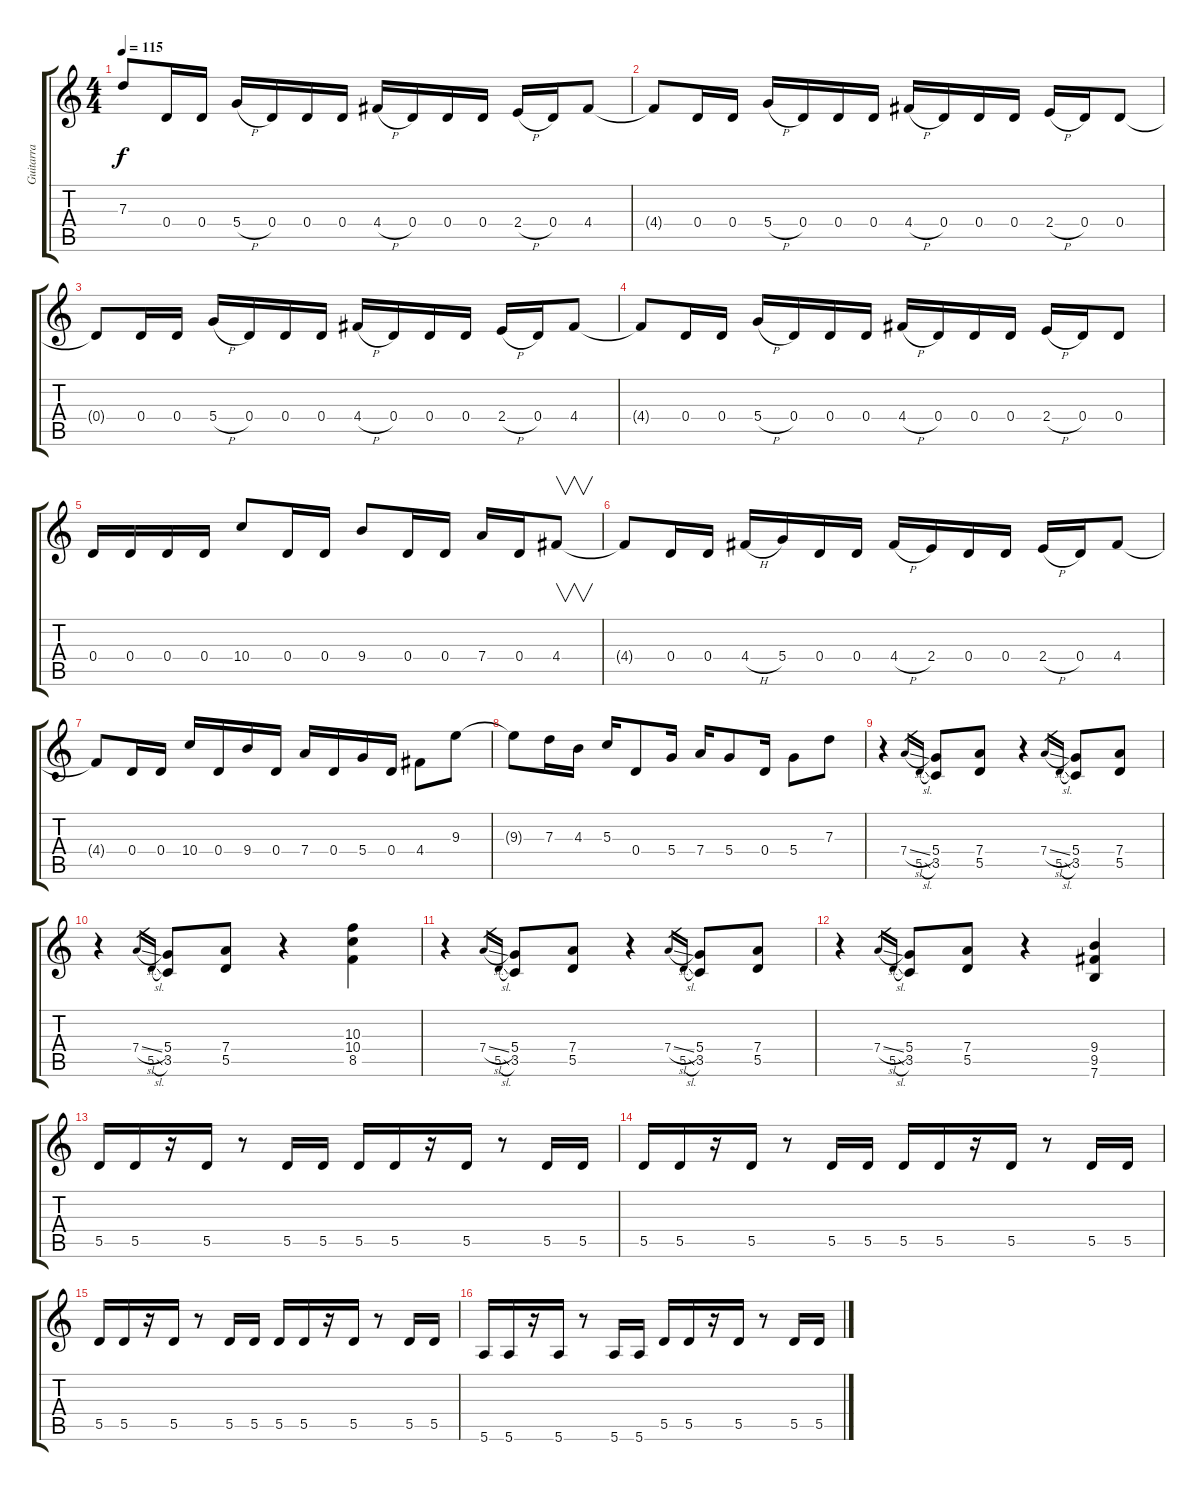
\track ("Guitarra" "Guitarra") {instrument overdrivenguitar}
\staff {score tabs}
\tuning (E4 B3 G3 D3 A2 E2) {hide}
\ts (4 4)
\tempo 115
\clef g2
\ks c
7.3{t}.8{dy f} 0.4.16 0.4.16 5.4{h}.16 0.4.16 0.4.16 0.4.16 4.4{h}.16 0.4.16 0.4.16 0.4.16 2.4{h}.16 0.4.16 4.4.8 |
4.4{t}.8 0.4.16 0.4.16 5.4{h}.16 0.4.16 0.4.16 0.4.16 4.4{h}.16 0.4.16 0.4.16 0.4.16 2.4{h}.16 0.4.16 0.4.8 |
0.4{t}.8 0.4.16 0.4.16 5.4{h}.16 0.4.16 0.4.16 0.4.16 4.4{h}.16 0.4.16 0.4.16 0.4.16 2.4{h}.16 0.4.16 4.4.8 |
4.4{t}.8 0.4.16 0.4.16 5.4{h}.16 0.4.16 0.4.16 0.4.16 4.4{h}.16 0.4.16 0.4.16 0.4.16 2.4{h}.16 0.4.16 0.4.8 |
0.4.16 0.4.16 0.4.16 0.4.16 10.4.8 0.4.16 0.4.16 9.4.8 0.4.16 0.4.16 7.4.16 0.4.16 4.4.8{v} |
4.4{t}.8 0.4.16 0.4.16 4.4{h}.16 5.4.16 0.4.16 0.4.16 4.4{h}.16 2.4.16 0.4.16 0.4.16 2.4{h}.16 0.4.16 4.4.8 |
4.4{t}.8 0.4.16 0.4.16 10.4.16 0.4.16 9.4.16 0.4.16 7.4.16 0.4.16 5.4.16 0.4.16 4.4.8 9.3.8 |
9.3{t}.8 7.3.16 4.3.16 5.3.16 0.4.8 5.4.16 7.4.16 5.4.8 0.4.16 5.4.8 7.3.8 |
r.4 7.4{sl}.16{gr} 5.5{sl}.16{gr} (5.4 3.5).8 (7.4 5.5).8 r.4 7.4{sl}.16{gr} 5.5{sl}.16{gr} (5.4 3.5).8 (7.4 5.5).8 |
r.4 7.4{sl}.16{gr} 5.5{sl}.16{gr} (5.4 3.5).8 (7.4 5.5).8 r.4 (10.3 10.4 8.5).4 |
r.4 7.4{sl}.16{gr} 5.5{sl}.16{gr} (5.4 3.5).8 (7.4 5.5).8 r.4 7.4{sl}.16{gr} 5.5{sl}.16{gr} (5.4 3.5).8 (7.4 5.5).8 |
r.4 7.4{sl}.16{gr} 5.5{sl}.16{gr} (5.4 3.5).8 (7.4 5.5).8 r.4 (9.4 9.5 7.6).4 |
5.5.16 5.5.16 r.16 5.5.16 r.8 5.5.16 5.5.16 5.5.16 5.5.16 r.16 5.5.16 r.8 5.5.16 5.5.16 |
5.5.16 5.5.16 r.16 5.5.16 r.8 5.5.16 5.5.16 5.5.16 5.5.16 r.16 5.5.16 r.8 5.5.16 5.5.16 |
5.5.16 5.5.16 r.16 5.5.16 r.8 5.5.16 5.5.16 5.5.16 5.5.16 r.16 5.5.16 r.8 5.5.16 5.5.16 |
5.6.16 5.6.16 r.16 5.6.16 r.8 5.6.16 5.6.16 5.5.16 5.5.16 r.16 5.5.16 r.8 5.5.16 5.5.16
